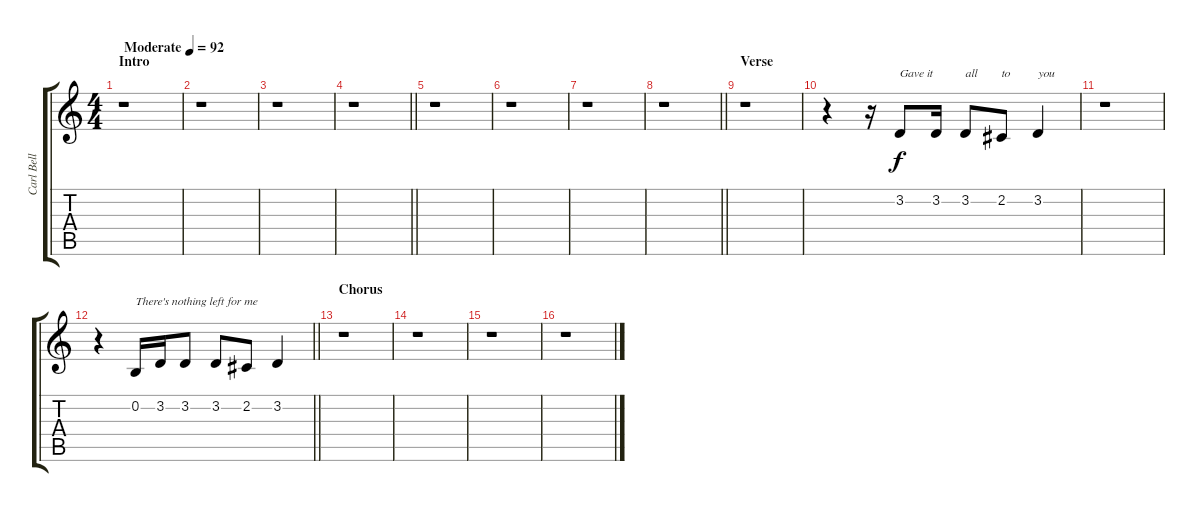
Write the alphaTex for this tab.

\track ("Carl Bell (Backing Vocals)" "Carl Bell ") {instrument harmonica}
\staff {score tabs}
\tuning (E4 B3 G3 D3 A2 D2) {hide}
\ts (4 4)
\section ("" "Intro")
\tempo (92 "Moderate")
\clef g2
\ks c
r.1{dy f instrument harmonica} |
r.1 |
r.1 |
\barLineRight lightlight
r.1 |
r.1 |
r.1 |
r.1 |
\barLineRight lightlight
r.1 |
\section ("" "Verse")
r.1 |
r.4 r.16 3.2.8{txt "Gave it" balance 0} 3.2.16 3.2.8{txt "all"} 2.2.8{txt "to"} 3.2.4{txt "you"} |
r.1 |
\barLineRight lightlight
r.4 0.2.16{txt "There's nothing left for me" balance 16} 3.2.16 3.2.8 3.2.8 2.2.8 3.2.4 |
\section ("" "Chorus")
r.1 |
r.1 |
r.1 |
r.1
